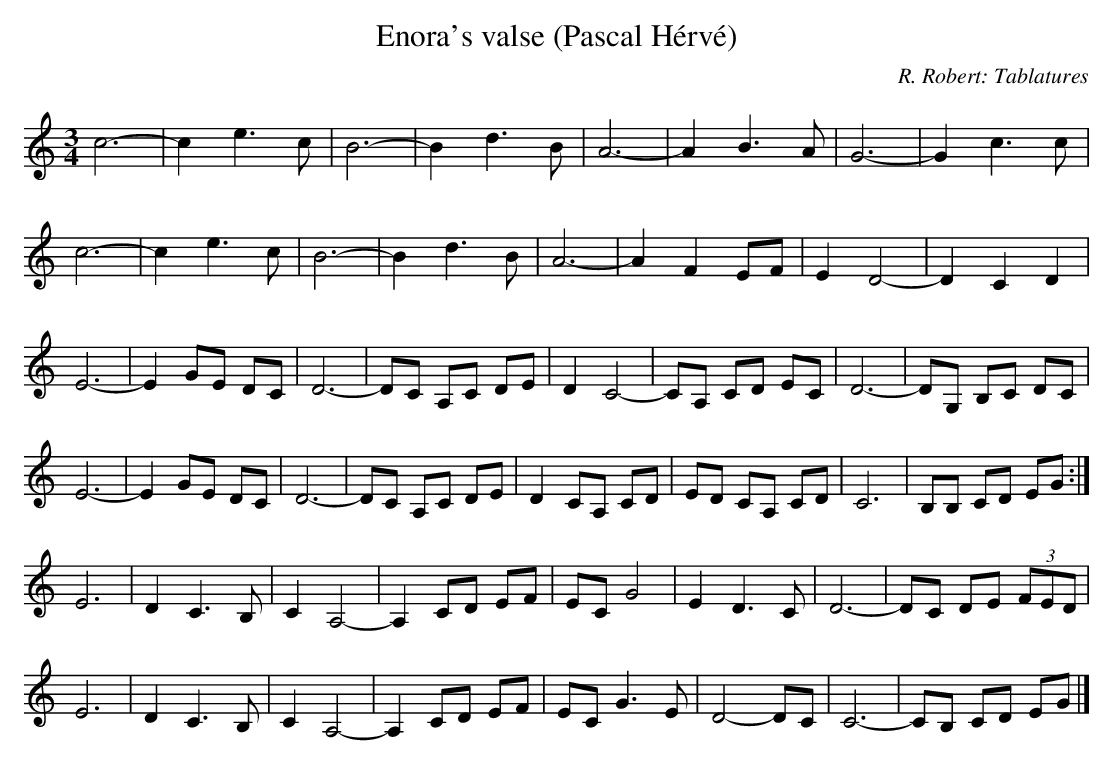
X:1
T:Enora's valse (Pascal Hérvé)
C:R. Robert: Tablatures
M:3/4
L:1/8
K:C
c6-|c2e3c|B6-|B2d3B|A6-|A2B3A|G6-|G2 c3c|
c6-|c2e3c|B6-|B2d3B|A6-|A2F2 EF|E2D4-|D2C2D2|
E6-|E2GE DC|D6-|DC A,C DE|D2C4-|CA, CD EC|D6-|DG, B,C DC|
E6-|E2GE DC|D6-|DC A,C DE|D2CA, CD| ED CA, CD| C6|B,B, CD EG:|
E6|D2C3B,|C2 A,4-|A,2 CD EF|EC G4|E2 D3C|D6-|DC DE (3FED|
E6|D2C3B,|C2 A,4-|A,2 CD EF|EC G3E|D4-DC|C6-|CB, CD EG|]
